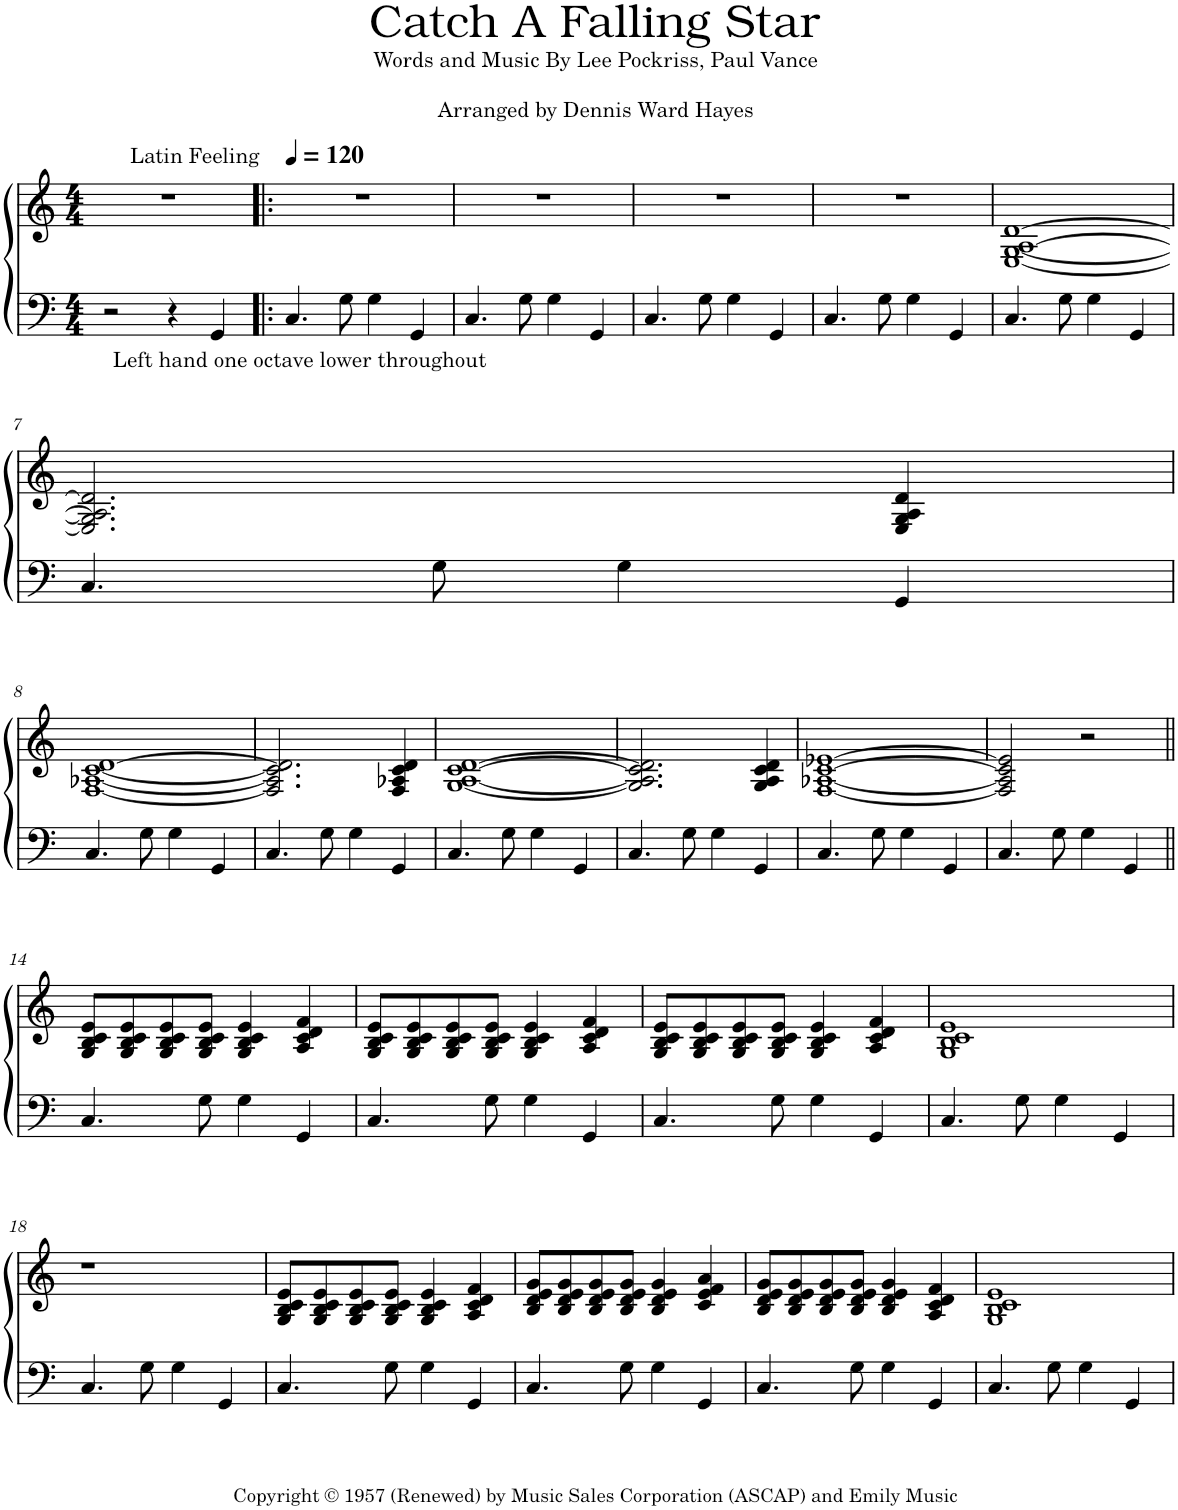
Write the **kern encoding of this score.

**kern	**kern
*part1	*part1
*staff2	*staff1
*I"Piano	*
*I'Pno.	*
*clefF4	*clefG2
*k[]	*k[]
*M4/4	*M4/4
=1	=1
2r	1r
4r	.
!LO:TX:b:t=Left hand one octave lower throughout	!
4GGG/	.
=2!|:	=2!|:
*	*MM120
!	!LO:TX:a:t=Latin Feeling
4.CC/	1r
8GG\	.
4GG\	.
4GGG/	.
=3	=3
4.CC/	1r
8GG\	.
4GG\	.
4GGG/	.
=4	=4
4.CC/	1r
8GG\	.
4GG\	.
4GGG/	.
=5	=5
4.CC/	1r
8GG\	.
4GG\	.
4GGG/	.
=6	=6
4.CC/	[1E [1G [1A [1d
8GG\	.
4GG\	.
4GGG/	.
!!LO:LB:g=z
=7	=7
4.CC/	2.E/] 2.G/] 2.A/] 2.d/]
8GG\	.
4GG\	.
4GGG/	4E/ 4G/ 4A/ 4d/
!!LO:LB:g=z
=8	=8
4.CC/	[1F [1A-X [1c [1d
8GG\	.
4GG\	.
4GGG/	.
=9	=9
4.CC/	2.F/] 2.A-/] 2.c/] 2.d/]
8GG\	.
4GG\	.
4GGG/	4F/ 4A-X/ 4c/ 4d/
=10	=10
4.CC/	[1G [1A [1c [1d
8GG\	.
4GG\	.
4GGG/	.
=11	=11
4.CC/	2.G/] 2.A/] 2.c/] 2.d/]
8GG\	.
4GG\	.
4GGG/	4G/ 4A/ 4c/ 4d/
=12	=12
4.CC/	[1F [1A-X [1c [1e-X
8GG\	.
4GG\	.
4GGG/	.
=13	=13
4.CC/	2F/] 2A-/] 2c/] 2e-/]
8GG\	.
4GG\	2r
4GGG/	.
!!LO:LB:g=z
=14||	=14||
4.CC/	8G/ 8B/ 8c/ 8e/L
.	8G/ 8B/ 8c/ 8e/
.	8G/ 8B/ 8c/ 8e/
8GG\	8G/ 8B/ 8c/ 8e/J
4GG\	4G/ 4B/ 4c/ 4e/
4GGG/	4A/ 4c/ 4d/ 4f/
=15	=15
4.CC/	8G/ 8B/ 8c/ 8e/L
.	8G/ 8B/ 8c/ 8e/
.	8G/ 8B/ 8c/ 8e/
8GG\	8G/ 8B/ 8c/ 8e/J
4GG\	4G/ 4B/ 4c/ 4e/
4GGG/	4A/ 4c/ 4d/ 4f/
=16	=16
4.CC/	8G/ 8B/ 8c/ 8e/L
.	8G/ 8B/ 8c/ 8e/
.	8G/ 8B/ 8c/ 8e/
8GG\	8G/ 8B/ 8c/ 8e/J
4GG\	4G/ 4B/ 4c/ 4e/
4GGG/	4A/ 4c/ 4d/ 4f/
=17	=17
4.CC/	1G 1B 1c 1e
8GG\	.
4GG\	.
4GGG/	.
!!LO:LB:g=z
=18	=18
4.CC/	1r
8GG\	.
4GG\	.
4GGG/	.
=19	=19
4.CC/	8G/ 8B/ 8c/ 8e/L
.	8G/ 8B/ 8c/ 8e/
.	8G/ 8B/ 8c/ 8e/
8GG\	8G/ 8B/ 8c/ 8e/J
4GG\	4G/ 4B/ 4c/ 4e/
4GGG/	4A/ 4c/ 4d/ 4f/
=20	=20
4.CC/	8B/ 8d/ 8e/ 8g/L
.	8B/ 8d/ 8e/ 8g/
.	8B/ 8d/ 8e/ 8g/
8GG\	8B/ 8d/ 8e/ 8g/J
4GG\	4B/ 4d/ 4e/ 4g/
4GGG/	4c/ 4e/ 4f/ 4a/
=21	=21
4.CC/	8B/ 8d/ 8e/ 8g/L
.	8B/ 8d/ 8e/ 8g/
.	8B/ 8d/ 8e/ 8g/
8GG\	8B/ 8d/ 8e/ 8g/J
4GG\	4B/ 4d/ 4e/ 4g/
4GGG/	4A/ 4c/ 4d/ 4f/
=22	=22
4.CC/	1G 1B 1c 1e
8GG\	.
4GG\	.
4GGG/	.
=	=
*-	*-
